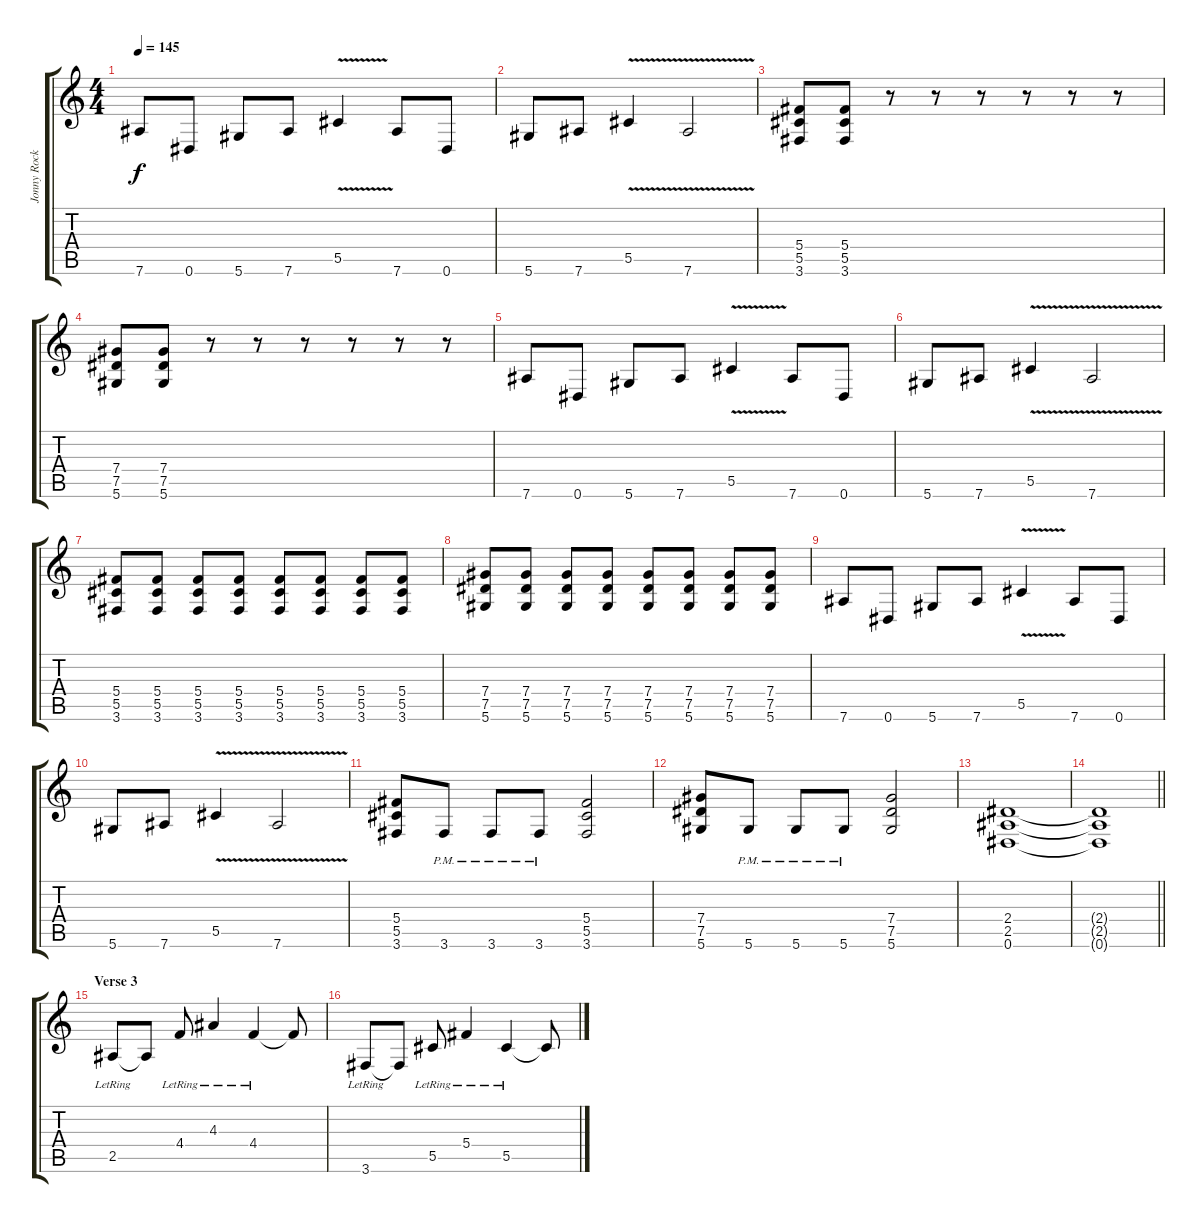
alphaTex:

\track ("Jonny Rocker" "Jonny Rock") {instrument distortionguitar}
\staff {score tabs}
\tuning (Eb4 Bb3 Gb3 Db3 Ab2 Eb2) {hide}
\ts (4 4)
\tempo 145
\clef g2
\ks c
7.6.8{dy f} 0.6.8 5.6.8 7.6.8 5.5{v}.4 7.6.8 0.6.8 |
5.6.8 7.6.8 5.5{v}.4 7.6{v}.2 |
(5.4 5.5 3.6).8 (5.4 5.5 3.6).8 r.8 r.8 r.8 r.8 r.8 r.8 |
(7.4 7.5 5.6).8 (7.4 7.5 5.6).8 r.8 r.8 r.8 r.8 r.8 r.8 |
7.6.8 0.6.8 5.6.8 7.6.8 5.5{v}.4 7.6.8 0.6.8 |
5.6.8 7.6.8 5.5{v}.4 7.6{v}.2 |
(5.4 5.5 3.6).8 (5.4 5.5 3.6).8 (5.4 5.5 3.6).8 (5.4 5.5 3.6).8 (5.4 5.5 3.6).8 (5.4 5.5 3.6).8 (5.4 5.5 3.6).8 (5.4 5.5 3.6).8 |
(7.4 7.5 5.6).8 (7.4 7.5 5.6).8 (7.4 7.5 5.6).8 (7.4 7.5 5.6).8 (7.4 7.5 5.6).8 (7.4 7.5 5.6).8 (7.4 7.5 5.6).8 (7.4 7.5 5.6).8 |
7.6.8 0.6.8 5.6.8 7.6.8 5.5{v}.4 7.6.8 0.6.8 |
5.6.8 7.6.8 5.5{v}.4 7.6{v}.2 |
(5.4 5.5 3.6).8 3.6{pm}.8 3.6{pm}.8 3.6{pm}.8 (5.4 5.5 3.6).2 |
(7.4 7.5 5.6).8 5.6{pm}.8 5.6{pm}.8 5.6{pm}.8 (7.4 7.5 5.6).2 |
(2.4 2.5 0.6).1 |
\barLineRight lightlight
(2.4{t} 2.5{t} 0.6{t}).1 |
\section ("" "Verse 3")
2.5{lr}.8{volume 9 instrument acousticguitarsteel} 2.5{t}.8 4.4{lr}.8 4.3{lr}.4 4.4{lr}.4 4.4{t}.8 |
3.6{lr}.8 3.6{t}.8 5.5{lr}.8 5.4{lr}.4 5.5{lr}.4 5.5{t}.8
